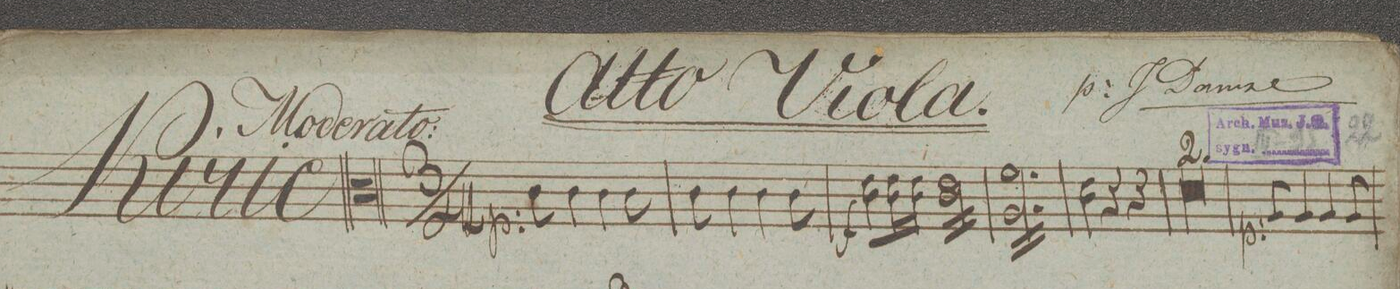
**kern	**dynam
*I"Alto Viola.	*
*clefC3	*
*k[]	*
*M3/4	*
8c\	p
4c\	.
4c\	.
8c\	.
=2	=2
8c\	.
4c\	.
4c\	.
8c\	.
=3	=3
8eL 8c\	f
16eL 16c\	.
16eJJ 16c\	.
*tremolo	*
16e 16c\LL	.
16e 16c\	.
16e 16c\	.
16e 16c\	.
16e 16c\	.
16e 16c\	.
16e 16c\	.
16e 16c\JJ	.
=4	=4
16f 16A\LL	.
16f 16A\	.
16f 16A\	.
16f 16A\	.
16f 16A\	.
16f 16A\	.
16f 16A\	.
16f 16A\	.
16f 16A\	.
16f 16A\	.
16f 16A\	.
16f 16A\JJ	.
*Xtremolo	*
=5	=5
4e 4c\	.
4r	.
4r	.
=6	=6
2.r	.
=7	=7
2.r	.
=8	=8
8A/	p
4A/	.
4A/	.
8A/	.
=9	=9
*-	*-
